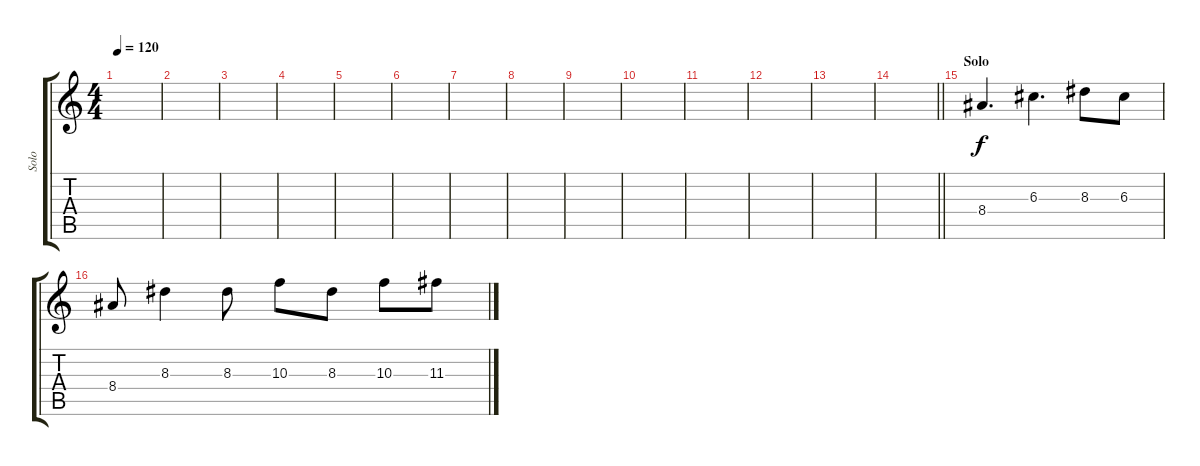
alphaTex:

\track ("Solo" "Solo") {instrument distortionguitar}
\staff {score tabs}
\tuning (E4 B3 G3 D3 A2 D2) {hide}
\ts (4 4)
\tempo 120
\clef g2
\ks c
|
|
|
|
|
|
|
|
|
|
|
|
|
\barLineRight lightlight
|
\section ("" "Solo")
8.4.4{d} 6.3.4{d} 8.3.8 6.3.8 |
8.4.8 8.3.4 8.3.8 10.3.8 8.3.8 10.3.8 11.3.8
